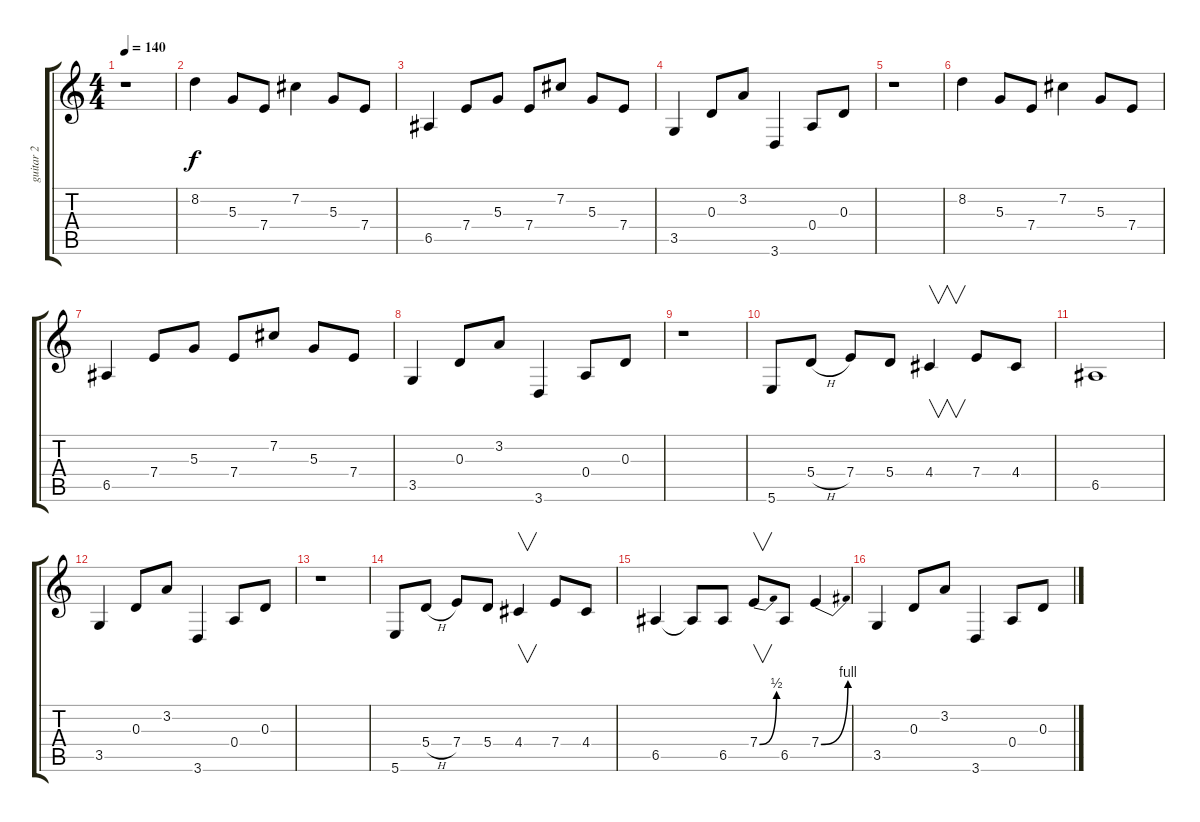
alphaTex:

\track ("guitar 2" "guitar 2") {instrument distortionguitar}
\staff {score tabs}
\tuning (B3 Gb3 D3 A2 E2 B1) {hide}
\ts (4 4)
\tempo 140
\clef g2
\ks c
r.1{dy f} |
8.2.4 5.3.8 7.4.8 7.2.4 5.3.8 7.4.8 |
6.5.4 7.4.8 5.3.8 7.4.8 7.2.8 5.3.8 7.4.8 |
3.5.4 0.3.8 3.2.8 3.6.4 0.4.8 0.3.8 |
r.1 |
8.2.4 5.3.8 7.4.8 7.2.4 5.3.8 7.4.8 |
6.5.4 7.4.8 5.3.8 7.4.8 7.2.8 5.3.8 7.4.8 |
3.5.4 0.3.8 3.2.8 3.6.4 0.4.8 0.3.8 |
r.1 |
5.6.8 5.4{h}.8 7.4.8 5.4.8 4.4.4{v} 7.4.8 4.4.8 |
6.5.1 |
3.5.4 0.3.8 3.2.8 3.6.4 0.4.8 0.3.8 |
r.1 |
5.6.8 5.4{h}.8 7.4.8 5.4.8 4.4.4{v} 7.4.8 4.4.8 |
6.5.4 6.5{t}.8 6.5.8 7.4{be (bend 0 0 60 2)}.8{v} 6.5.8 7.4{be (bend 0 0 60 4)}.4 |
3.5.4 0.3.8 3.2.8 3.6.4 0.4.8 0.3.8
